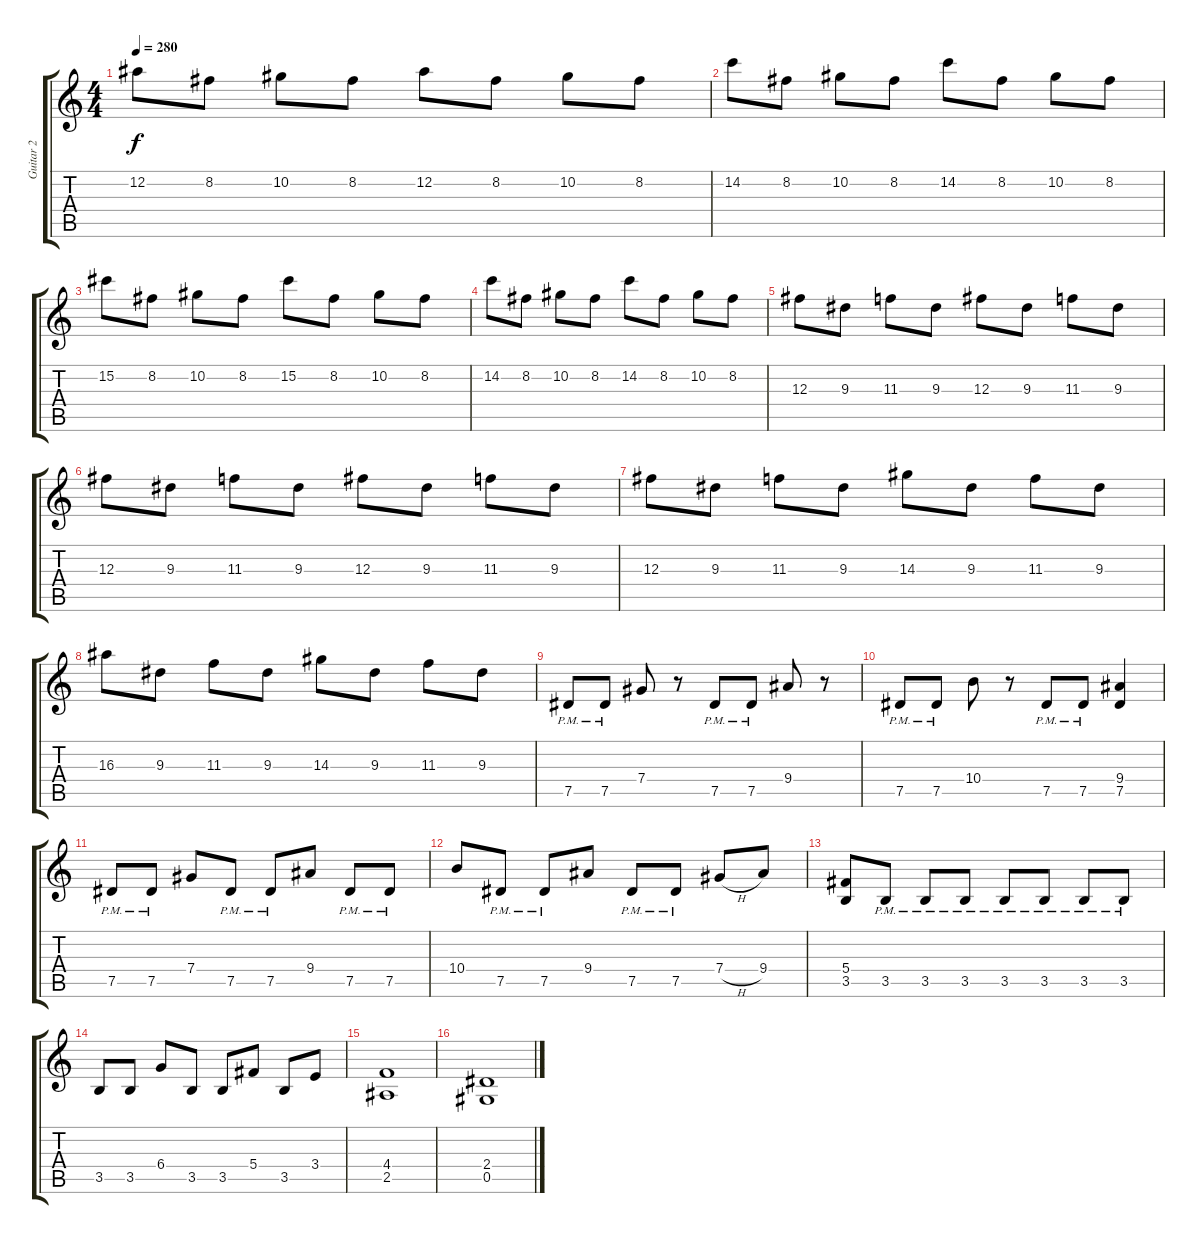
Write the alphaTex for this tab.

\track ("Guitar 2" "Guitar 2") {instrument overdrivenguitar}
\staff {score tabs}
\tuning (Eb4 Bb3 Gb3 Db3 Ab2 Eb2) {hide}
\ts (4 4)
\tempo 280
\clef g2
\ks c
12.2.8{dy f} 8.2.8 10.2.8 8.2.8 12.2.8 8.2.8 10.2.8 8.2.8 |
14.2.8 8.2.8 10.2.8 8.2.8 14.2.8 8.2.8 10.2.8 8.2.8 |
15.2.8 8.2.8 10.2.8 8.2.8 15.2.8 8.2.8 10.2.8 8.2.8 |
14.2.8 8.2.8 10.2.8 8.2.8 14.2.8 8.2.8 10.2.8 8.2.8 |
12.3.8 9.3.8 11.3.8 9.3.8 12.3.8 9.3.8 11.3.8 9.3.8 |
12.3.8 9.3.8 11.3.8 9.3.8 12.3.8 9.3.8 11.3.8 9.3.8 |
12.3.8 9.3.8 11.3.8 9.3.8 14.3.8 9.3.8 11.3.8 9.3.8 |
16.3.8 9.3.8 11.3.8 9.3.8 14.3.8 9.3.8 11.3.8 9.3.8 |
7.5{pm}.8 7.5{pm}.8 7.4.8 r.8 7.5{pm}.8 7.5{pm}.8 9.4.8 r.8 |
7.5{pm}.8 7.5{pm}.8 10.4.8 r.8 7.5{pm}.8 7.5{pm}.8 (9.4 7.5).4 |
7.5{pm}.8 7.5{pm}.8 7.4.8 7.5{pm}.8 7.5{pm}.8 9.4.8 7.5{pm}.8 7.5{pm}.8 |
10.4.8 7.5{pm}.8 7.5{pm}.8 9.4.8 7.5{pm}.8 7.5{pm}.8 7.4{h}.8 9.4.8 |
(5.4 3.5).8 3.5{pm}.8 3.5{pm}.8 3.5{pm}.8 3.5{pm}.8 3.5{pm}.8 3.5{pm}.8 3.5{pm}.8 |
3.5.8 3.5.8 6.4.8 3.5.8 3.5.8 5.4.8 3.5.8 3.4.8 |
(4.4 2.5).1 |
(2.4 0.5).1
